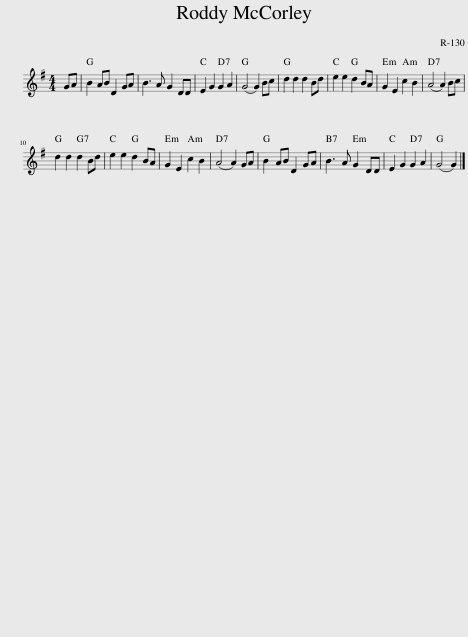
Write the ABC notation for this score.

X:1
L:1/8
M:4/4
I:linebreak $
K:G
V:1 treble
V:1
 GA | B2 AB D2 GA | B3 A G2 DD | E2 G2 G2 A2 | (G4 G2) Bc | %5
 d2 d2 d2 Bd | e2 e2 d2 BA | G2 E2 c2 B2 | (A4 A2) Bc |$ d2 d2 d2 Bd | %10
 e2 e2 d2 BA | G2 E2 c2 B2 | (A4 A2) GA | B2 AB D2 GA | B3 A G2 DD | %15
 E2 G2 G2 A2 | (G4 G2) |] %17
